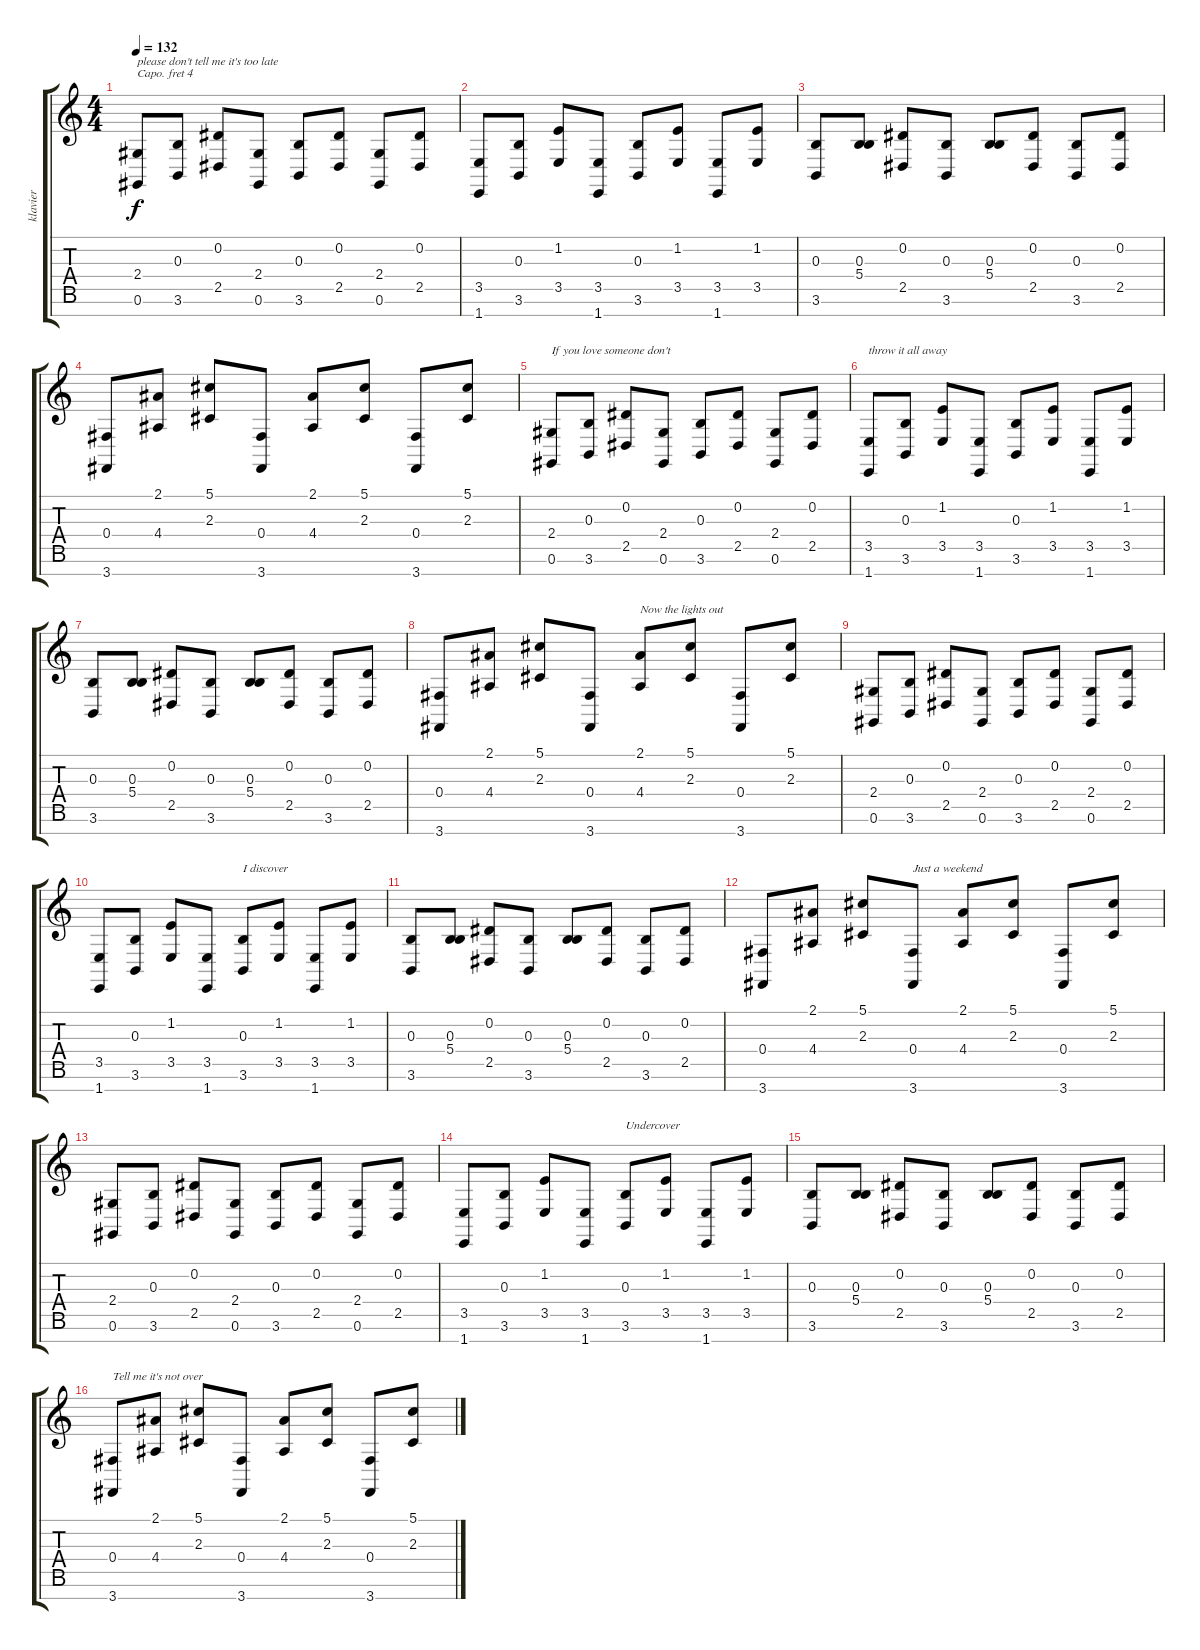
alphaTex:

\track ("klavier" "klavier") {instrument acousticgrandpiano}
\staff {score tabs}
\capo 4
\tuning (E4 B3 G3 D3 A2 E2 B1) {hide}
\ts (4 4)
\tempo 132
\clef g2
\ks c
(2.4 0.6).8{txt "please don't tell me it's too late" dy f} (0.3 3.6).8 (0.2 2.5).8 (2.4 0.6).8 (0.3 3.6).8 (0.2 2.5).8 (2.4 0.6).8 (0.2 2.5).8 |
(3.5 1.7).8 (0.3 3.6).8 (1.2 3.5).8 (3.5 1.7).8 (0.3 3.6).8 (1.2 3.5).8 (3.5 1.7).8 (1.2 3.5).8 |
(0.3 3.6).8 (0.3 5.4).8 (0.2 2.5).8 (0.3 3.6).8 (0.3 5.4).8 (0.2 2.5).8 (0.3 3.6).8 (0.2 2.5).8 |
(0.4 3.7).8 (2.1 4.4).8 (5.1 2.3).8 (0.4 3.7).8 (2.1 4.4).8 (5.1 2.3).8 (0.4 3.7).8 (5.1 2.3).8 |
(2.4 0.6).8{txt "If you love someone don't "} (0.3 3.6).8 (0.2 2.5).8 (2.4 0.6).8 (0.3 3.6).8 (0.2 2.5).8 (2.4 0.6).8 (0.2 2.5).8 |
(3.5 1.7).8{txt "throw it all away"} (0.3 3.6).8 (1.2 3.5).8 (3.5 1.7).8 (0.3 3.6).8 (1.2 3.5).8 (3.5 1.7).8 (1.2 3.5).8 |
(0.3 3.6).8 (0.3 5.4).8 (0.2 2.5).8 (0.3 3.6).8 (0.3 5.4).8 (0.2 2.5).8 (0.3 3.6).8 (0.2 2.5).8 |
(0.4 3.7).8 (2.1 4.4).8 (5.1 2.3).8 (0.4 3.7).8 (2.1 4.4).8{txt "Now the lights out"} (5.1 2.3).8 (0.4 3.7).8 (5.1 2.3).8 |
(2.4 0.6).8 (0.3 3.6).8 (0.2 2.5).8 (2.4 0.6).8 (0.3 3.6).8 (0.2 2.5).8 (2.4 0.6).8 (0.2 2.5).8 |
(3.5 1.7).8 (0.3 3.6).8 (1.2 3.5).8 (3.5 1.7).8 (0.3 3.6).8{txt "I discover"} (1.2 3.5).8 (3.5 1.7).8 (1.2 3.5).8 |
(0.3 3.6).8 (0.3 5.4).8 (0.2 2.5).8 (0.3 3.6).8 (0.3 5.4).8 (0.2 2.5).8 (0.3 3.6).8 (0.2 2.5).8 |
(0.4 3.7).8 (2.1 4.4).8 (5.1 2.3).8 (0.4 3.7).8{txt "Just a weekend"} (2.1 4.4).8 (5.1 2.3).8 (0.4 3.7).8 (5.1 2.3).8 |
(2.4 0.6).8 (0.3 3.6).8 (0.2 2.5).8 (2.4 0.6).8 (0.3 3.6).8 (0.2 2.5).8 (2.4 0.6).8 (0.2 2.5).8 |
(3.5 1.7).8 (0.3 3.6).8 (1.2 3.5).8 (3.5 1.7).8 (0.3 3.6).8{txt "Undercover"} (1.2 3.5).8 (3.5 1.7).8 (1.2 3.5).8 |
(0.3 3.6).8 (0.3 5.4).8 (0.2 2.5).8 (0.3 3.6).8 (0.3 5.4).8 (0.2 2.5).8 (0.3 3.6).8 (0.2 2.5).8 |
(0.4 3.7).8{txt "Tell me it's not over"} (2.1 4.4).8 (5.1 2.3).8 (0.4 3.7).8 (2.1 4.4).8 (5.1 2.3).8 (0.4 3.7).8 (5.1 2.3).8
